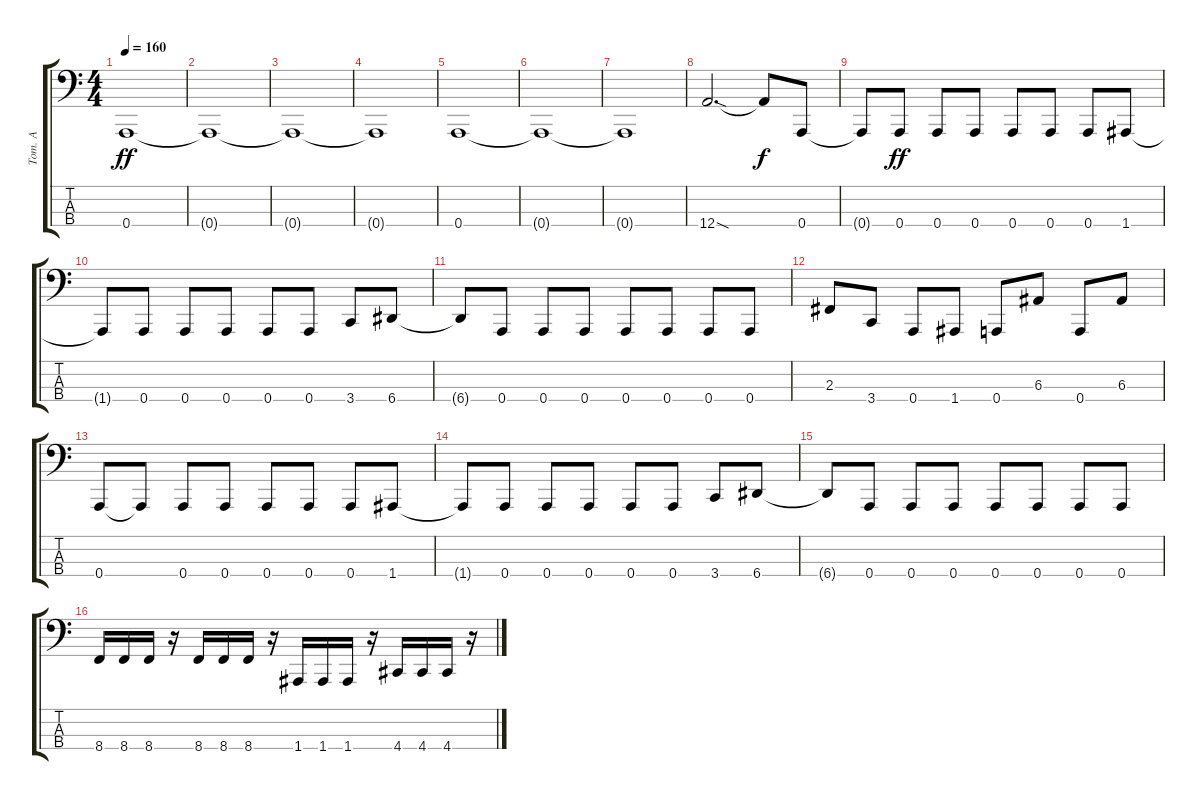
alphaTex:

\track ("Tom. A" "Tom. A") {instrument electricbasspick}
\staff {score tabs}
\tuning (D2 A1 E1 A0) {hide}
\ts (4 4)
\tempo 160
\clef f4
\ks c
0.4.1{dy ff} |
0.4{t}.1 |
0.4{t}.1 |
0.4{t}.1 |
0.4.1 |
0.4{t}.1 |
0.4{t}.1 |
12.4{sod}.2{d} 12.4{t}.8{dy f} 0.4.8 |
0.4{t}.8 0.4.8{dy ff} 0.4.8 0.4.8 0.4.8 0.4.8 0.4.8 1.4.8 |
1.4{t}.8 0.4.8 0.4.8 0.4.8 0.4.8 0.4.8 3.4.8 6.4.8 |
6.4{t}.8 0.4.8 0.4.8 0.4.8 0.4.8 0.4.8 0.4.8 0.4.8 |
2.3.8 3.4.8 0.4.8 1.4.8 0.4.8 6.3.8 0.4.8 6.3.8 |
0.4.8 0.4{t}.8 0.4.8 0.4.8 0.4.8 0.4.8 0.4.8 1.4.8 |
1.4{t}.8 0.4.8 0.4.8 0.4.8 0.4.8 0.4.8 3.4.8 6.4.8 |
6.4{t}.8 0.4.8 0.4.8 0.4.8 0.4.8 0.4.8 0.4.8 0.4.8 |
8.4.16 8.4.16 8.4.16 r.16 8.4.16 8.4.16 8.4.16 r.16 1.4.16 1.4.16 1.4.16 r.16 4.4.16 4.4.16 4.4.16 r.16
